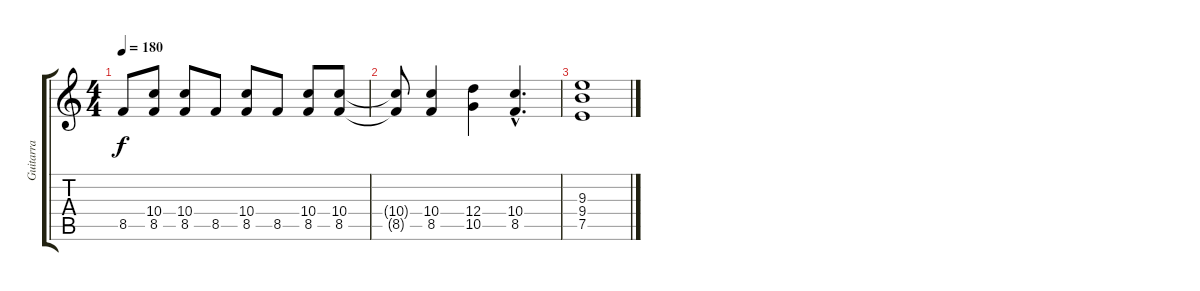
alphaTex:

\track ("Guitarra" "Guitarra") {instrument distortionguitar}
\staff {score tabs}
\tuning (E4 B3 G3 D3 A2 E2) {hide}
\ts (4 4)
\tempo 180
\clef g2
\ks c
8.5.8{dy f} (10.4 8.5).8 (10.4 8.5).8 8.5.8 (10.4 8.5).8 8.5.8 (10.4 8.5).8 (10.4 8.5).8 |
(10.4{t} 8.5{t}).8 (10.4 8.5).4 (12.4 10.5).4 (10.4{hac} 8.5{hac}).4{d} |
(9.3 9.4 7.5).1
